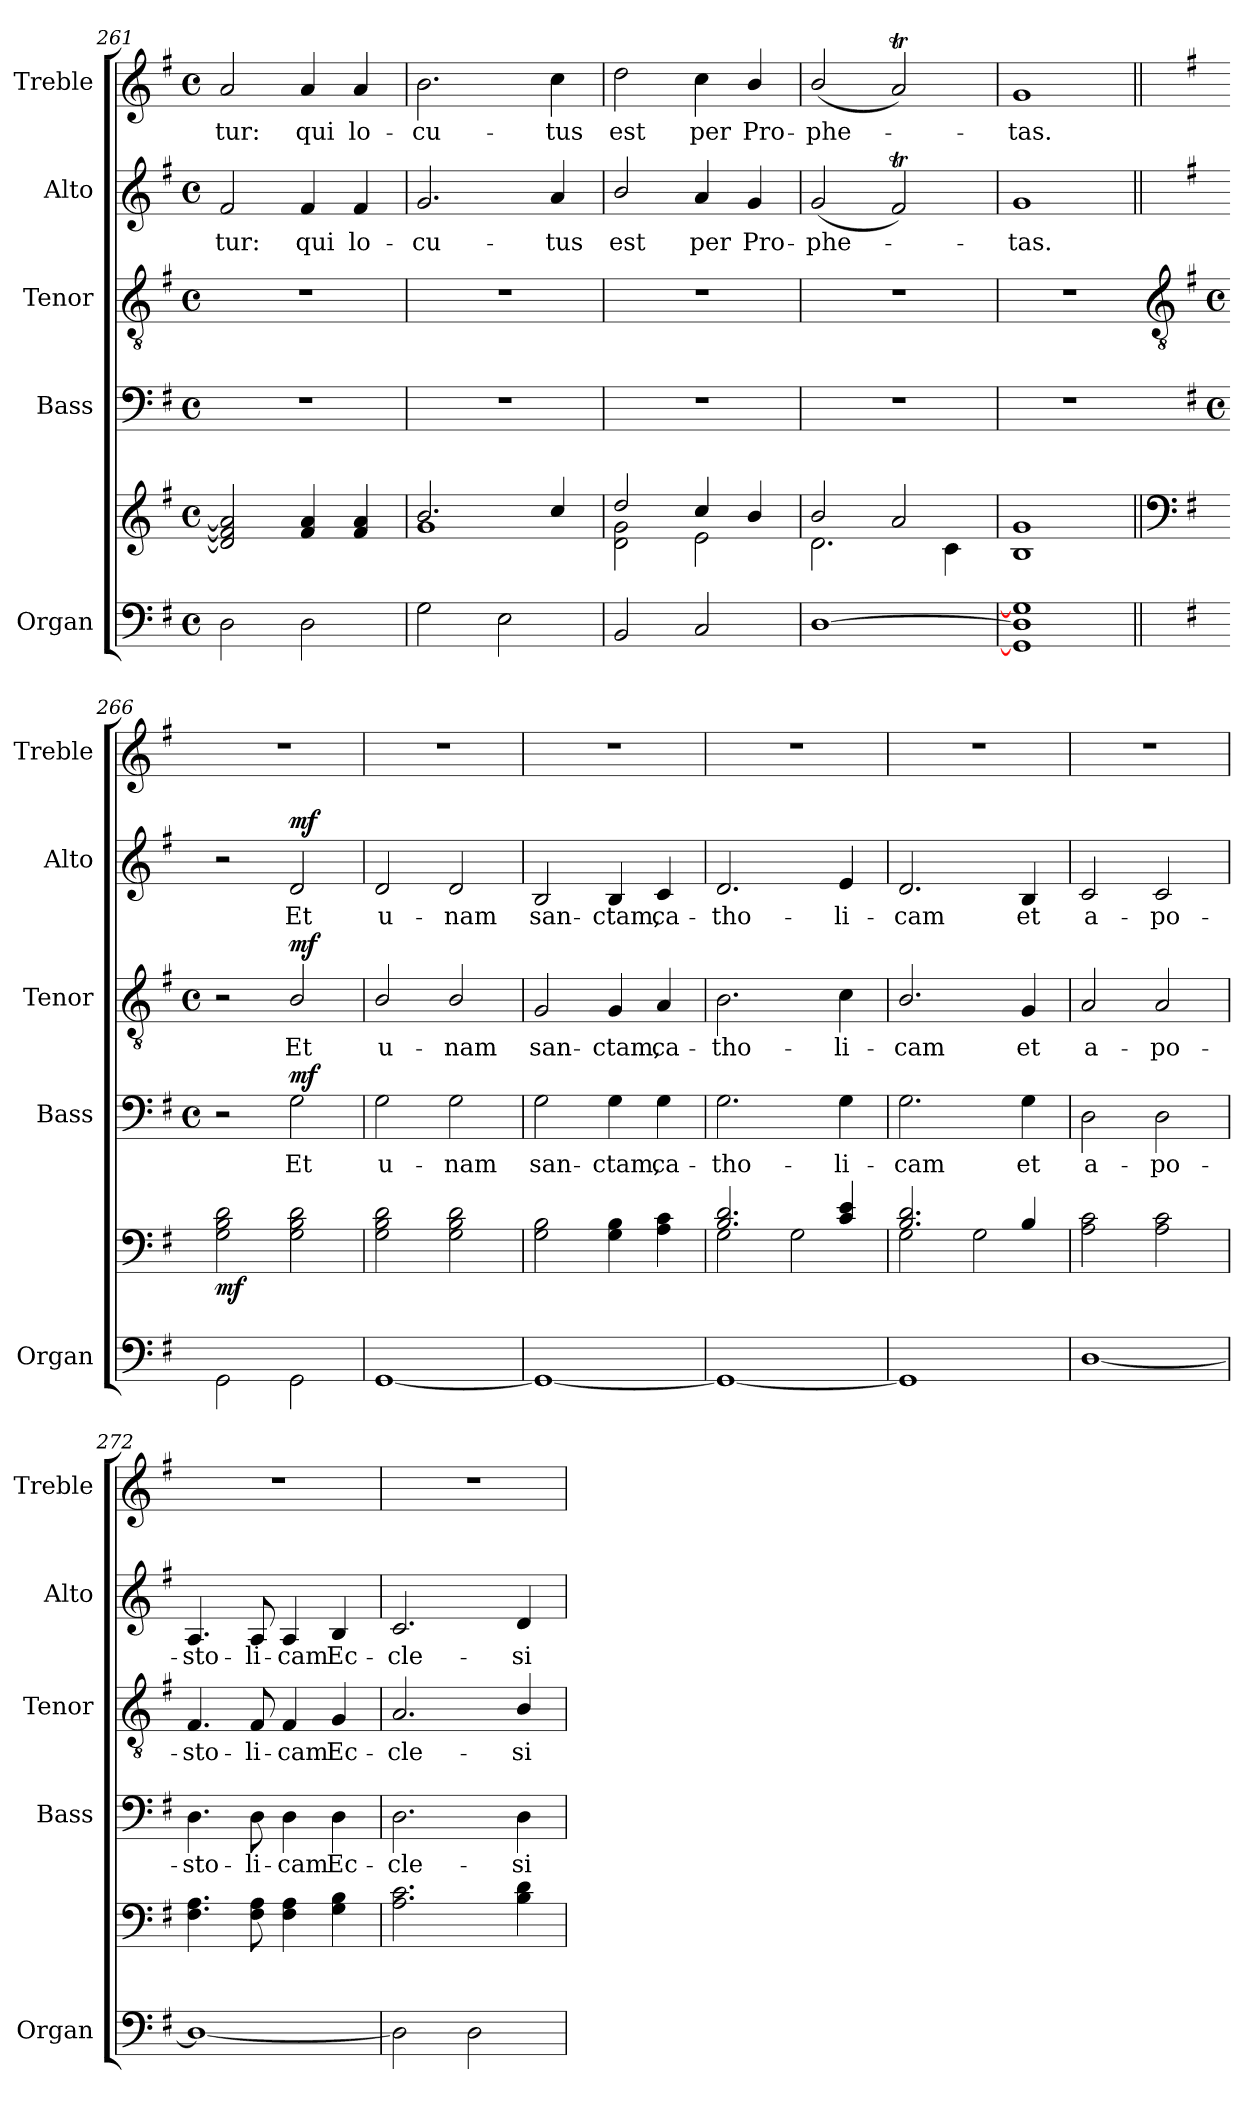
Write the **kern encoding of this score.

**kern	**kern	**dynam	**kern	**text	**dynam	**kern	**text	**dynam	**kern	**text	**dynam	**kern	**text
*part5	*part5	*part5	*part4	*part4	*part4	*part3	*part3	*part3	*part2	*part2	*part2	*part1	*part1
*staff6	*staff5	*staff5/6	*staff4	*staff4	*staff4	*staff3	*staff3	*staff3	*staff2	*staff2	*staff2	*staff1	*staff1
*I"Organ	*	*	*I"Bass	*	*	*I"Tenor	*	*	*I"Alto	*	*	*I"Treble	*
*I'Organ	*	*	*I'Bass	*	*	*I'Tenor	*	*	*I'Alto	*	*	*I'Treble	*
*clefF4	*clefG2	*	*clefF4	*	*	*clefGv2	*	*	*clefG2	*	*	*clefG2	*
*k[f#]	*k[f#]	*	*k[f#]	*	*	*k[f#]	*	*	*k[f#]	*	*	*k[f#]	*
*G:	*G:	*	*G:	*	*	*G:	*	*	*G:	*	*	*G:	*
*M4/4	*M4/4	*	*M4/4	*	*	*M4/4	*	*	*M4/4	*	*	*M4/4	*
*met(c)	*met(c)	*	*met(c)	*	*	*met(c)	*	*	*met(c)	*	*	*met(c)	*
=261	=261	=261	=261	=261	=261	=261	=261	=261	=261	=261	=261	=261	=261
*^	*	*	*	*	*	*	*	*	*	*	*	*	*
!	!	!	!	!	!	!	!	!	!	!	!LO:LY:b	!	!	!LO:LY:b
1ryy	2D	2d] 2f#] 2a]	.	1r	.	.	1r	.	.	2f#	-tur:	.	2a	-tur:
!	!	!	!	!	!	!	!	!	!	!	!LO:LY:b	!	!	!LO:LY:b
.	2D	4f# 4a	.	.	.	.	.	.	.	4f#	qui	.	4a	qui
!	!	!	!	!	!	!	!	!	!	!	!LO:LY:b	!	!	!LO:LY:b
.	.	4f# 4a	.	.	.	.	.	.	.	4f#	lo-	.	4a	lo-
*v	*v	*	*	*	*	*	*	*	*	*	*	*	*	*
=262	=262	=262	=262	=262	=262	=262	=262	=262	=262	=262	=262	=262	=262
*	*^	*	*	*	*	*	*	*	*	*	*	*	*
!	!	!	!	!	!	!	!	!	!	!	!LO:LY:b	!	!	!LO:LY:b
2G	2.b/	1g\	.	1r	.	.	1r	.	.	2.g	-cu-	.	2.b	-cu-
2E	.	.	.	.	.	.	.	.	.	.	.	.	.	.
!	!	!	!	!	!	!	!	!	!	!	!LO:LY:b	!	!	!LO:LY:b
.	4cc/	.	.	.	.	.	.	.	.	4a	-tus	.	4cc	-tus
=263	=263	=263	=263	=263	=263	=263	=263	=263	=263	=263	=263	=263	=263	=263
!	!	!	!	!	!	!	!	!	!	!	!LO:LY:b	!	!	!LO:LY:b
2BB	2dd	2d\ 2g\	.	1r	.	.	1r	.	.	2b/	est	.	2dd	est
!	!	!	!	!	!	!	!	!	!	!	!LO:LY:b	!	!	!LO:LY:b
2C	4cc/	2e\	.	.	.	.	.	.	.	4a	per	.	4cc	per
!	!	!	!	!	!	!	!	!	!	!	!LO:LY:b	!	!	!LO:LY:b
.	4b/	.	.	.	.	.	.	.	.	4g/	Pro-	.	4b/	Pro-
=264	=264	=264	=264	=264	=264	=264	=264	=264	=264	=264	=264	=264	=264	=264
!	!	!	!	!	!	!	!	!	!	!	!LO:LY:b	!	!	!LO:LY:b
[1D	2b/	2.d\	.	1r	.	.	1r	.	.	(<2g/	-phe-	.	(<2b/	-phe-
.	2a	.	.	.	.	.	.	.	.	2f#t)	.	.	2aT)	.
.	.	4c\	.	.	.	.	.	.	.	.	.	.	.	.
=265	=265	=265	=265	=265	=265	=265	=265	=265	=265	=265	=265	=265	=265	=265
!	!	!	!	!	!	!	!	!	!	!	!LO:LY:b	!	!	!LO:LY:b
1GG] 1D] 1G]	1g	1B\	.	1r	.	.	1r	.	.	1g	tas.	.	1g	tas.
*	*v	*v	*	*	*	*	*	*	*	*	*	*	*	*
!!LO:LB:g=z
=266||	=266||	=266||	=266	=266||	=266||	=266	=266||	=266||	=266||	=266||	=266||	=266||	=266||
*	*clefF4	*	*	*	*	*clefGv2	*	*	*	*	*	*	*
*	*	*	*k[f#]	*	*	*k[f#]	*	*	*	*	*	*	*
*	*	*	*G:	*	*	*G:	*	*	*	*	*	*	*
*	*	*	*M4/4	*	*	*M4/4	*	*	*	*	*	*	*
*	*	*	*met(c)	*	*	*met(c)	*	*	*	*	*	*	*
*^	*^	*	*	*	*	*	*	*	*	*	*	*	*
!	!	!	!	!LO:DY:b	!	!	!	!	!	!	!	!	!	!	!
*	*	*v	*v	*	*	*	*	*	*	*	*	*	*	*	*
1ryy	2GG	2G 2B 2d	mf	2r	.	.	2r	.	.	2r	.	.	1r	.
!	!	!	!	!	!LO:LY:b	!LO:DY:b	!	!LO:LY:b	!LO:DY:b	!	!LO:LY:b	!LO:DY:b	!	!
.	2GG	2G 2B 2d	.	2G	Et	mf	2B/	Et	mf	2d	Et	mf	.	.
=267	=267	=267	=267	=267	=267	=267	=267	=267	=267	=267	=267	=267	=267	=267
!	!	!	!	!	!LO:LY:b	!	!	!LO:LY:b	!	!	!LO:LY:b	!	!	!
1ryy	[1GG	2G 2B 2d	.	2G	u-	.	2B/	u-	.	2d	u-	.	1r	.
!	!	!	!	!	!LO:LY:b	!	!	!LO:LY:b	!	!	!LO:LY:b	!	!	!
.	.	2G 2B 2d	.	2G	-nam	.	2B/	-nam	.	2d	-nam	.	.	.
=268	=268	=268	=268	=268	=268	=268	=268	=268	=268	=268	=268	=268	=268	=268
!	!	!	!	!	!LO:LY:b	!	!	!LO:LY:b	!	!	!LO:LY:b	!	!	!
1ryy	1GG_	2G 2B	.	2G	san-	.	2G	san-	.	2B	san-	.	1r	.
!	!	!	!	!	!LO:LY:b	!	!	!LO:LY:b	!	!	!LO:LY:b	!	!	!
.	.	4G 4B	.	4G	-ctam,	.	4G	-ctam,	.	4B	-ctam,	.	.	.
!	!	!	!	!	!LO:LY:b	!	!	!LO:LY:b	!	!	!LO:LY:b	!	!	!
.	.	4A 4c	.	4G	ca-	.	4A	ca-	.	4c	ca-	.	.	.
*v	*v	*	*	*	*	*	*	*	*	*	*	*	*	*
=269	=269	=269	=269	=269	=269	=269	=269	=269	=269	=269	=269	=269	=269
*	*^	*	*	*	*	*	*	*	*	*	*	*	*
!	!	!	!	!	!LO:LY:b	!	!	!LO:LY:b	!	!	!LO:LY:b	!	!	!
1GG_	2.B/ 2.d/	2G\	.	2.G	-tho-	.	2.B	-tho-	.	2.d	-tho-	.	1r	.
.	.	2G\	.	.	.	.	.	.	.	.	.	.	.	.
!	!	!	!	!	!LO:LY:b	!	!	!LO:LY:b	!	!	!LO:LY:b	!	!	!
.	4c/ 4e/	.	.	4G	-li-	.	4c	-li-	.	4e	-li-	.	.	.
=270	=270	=270	=270	=270	=270	=270	=270	=270	=270	=270	=270	=270	=270	=270
!	!	!	!	!	!LO:LY:b	!	!	!LO:LY:b	!	!	!LO:LY:b	!	!	!
1GG]	2.B/ 2.d/	2G\	.	2.G	-cam	.	2.B/	-cam	.	2.d	-cam	.	1r	.
.	.	2G\	.	.	.	.	.	.	.	.	.	.	.	.
!	!	!	!	!	!LO:LY:b	!	!	!LO:LY:b	!	!	!LO:LY:b	!	!	!
.	4B/	.	.	4G	et	.	4G	et	.	4B	et	.	.	.
*	*v	*v	*	*	*	*	*	*	*	*	*	*	*	*
=271	=271	=271	=271	=271	=271	=271	=271	=271	=271	=271	=271	=271	=271
*^	*	*	*	*	*	*	*	*	*	*	*	*	*
!	!	!	!	!	!LO:LY:b	!	!	!LO:LY:b	!	!	!LO:LY:b	!	!	!
1ryy	[1D	2A 2c	.	2D	a-	.	2A	a-	.	2c	a-	.	1r	.
!	!	!	!	!	!LO:LY:b	!	!	!LO:LY:b	!	!	!LO:LY:b	!	!	!
.	.	2A 2c	.	2D	-po-	.	2A	-po-	.	2c	-po-	.	.	.
=272	=272	=272	=272	=272	=272	=272	=272	=272	=272	=272	=272	=272	=272	=272
!	!	!	!	!	!LO:LY:b	!	!	!LO:LY:b	!	!	!LO:LY:b	!	!	!
1ryy	1D_	4.F# 4.A	.	4.D	-sto-	.	4.F#	-sto-	.	4.A	-sto-	.	1r	.
!	!	!	!	!	!LO:LY:b	!	!	!LO:LY:b	!	!	!LO:LY:b	!	!	!
.	.	8F# 8A	.	8D	-li-	.	8F#	-li-	.	8A	-li-	.	.	.
!	!	!	!	!	!LO:LY:b	!	!	!LO:LY:b	!	!	!LO:LY:b	!	!	!
.	.	4F# 4A	.	4D	-cam	.	4F#	-cam	.	4A	-cam	.	.	.
!	!	!	!	!	!LO:LY:b	!	!	!LO:LY:b	!	!	!LO:LY:b	!	!	!
.	.	4G 4B	.	4D	Ec-	.	4G	Ec-	.	4B	Ec-	.	.	.
=273	=273	=273	=273	=273	=273	=273	=273	=273	=273	=273	=273	=273	=273	=273
!	!	!	!	!	!LO:LY:b	!	!	!LO:LY:b	!	!	!LO:LY:b	!	!	!
1ryy	2D]	2.A 2.c	.	2.D	-cle-	.	2.A	-cle-	.	2.c	-cle-	.	1r	.
.	2D	.	.	.	.	.	.	.	.	.	.	.	.	.
!	!	!	!	!	!LO:LY:b	!	!	!LO:LY:b	!	!	!LO:LY:b	!	!	!
.	.	4B 4d	.	4D	-si-	.	4B/	-si-	.	4d	-si-	.	.	.
*v	*v	*	*	*	*	*	*	*	*	*	*	*	*	*
=	=	=	=	=	=	=	=	=	=	=	=	=	=
*-	*-	*-	*-	*-	*-	*-	*-	*-	*-	*-	*-	*-	*-
